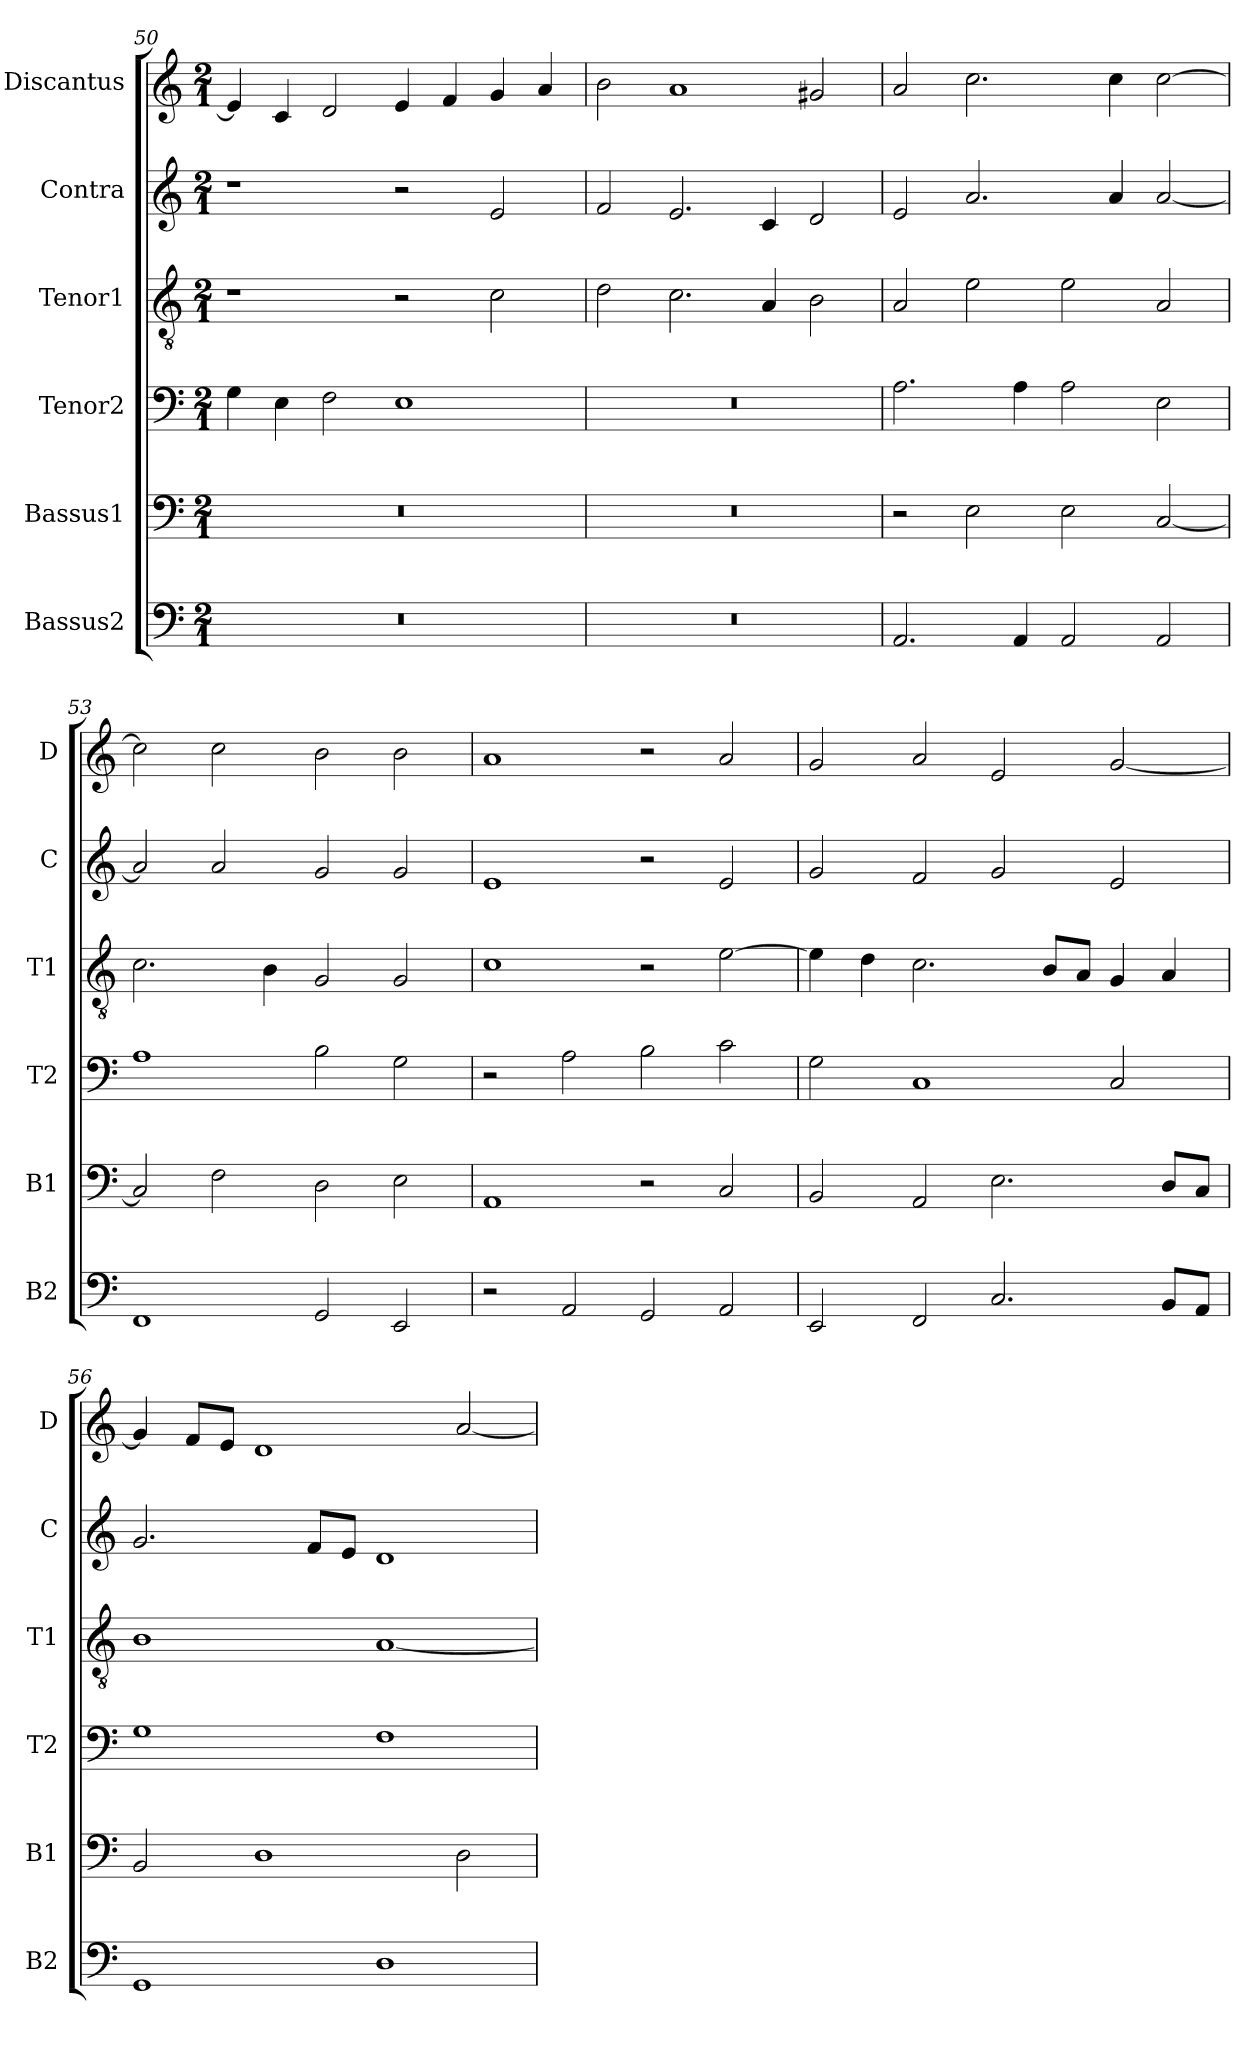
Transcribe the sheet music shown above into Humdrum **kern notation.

**kern	**kern	**kern	**kern	**kern	**kern
*part6	*part5	*part4	*part3	*part2	*part1
*staff6	*staff5	*staff4	*staff3	*staff2	*staff1
*I"Bassus2	*I"Bassus1	*I"Tenor2	*I"Tenor1	*I"Contra	*I"Discantus
*I'B2	*I'B1	*I'T2	*I'T1	*I'C	*I'D
*clefF4	*clefF4	*clefF4	*clefGv2	*clefG2	*clefG2
*k[]	*k[]	*k[]	*k[]	*k[]	*k[]
*M2/1	*M2/1	*M2/1	*M2/1	*M2/1	*M2/1
=50	=50	=50	=50	=50	=50
0r	0r	4G\	1r	1r	4e/]
.	.	4E\	.	.	4c/
.	.	2F\	.	.	2d/
.	.	1E	2r	2r	4e/
.	.	.	.	.	4f/
.	.	.	2c\	2e/	4g/
.	.	.	.	.	4a/
=51	=51	=51	=51	=51	=51
0r	0r	0r	2d\	2f/	2b\
.	.	.	2.c\	2.e/	1a
.	.	.	4A/	4c/	.
.	.	.	2B\	2d/	2g#X/
=52	=52	=52	=52	=52	=52
2.AA/	2r	2.A\	2A/	2e/	2a/
.	2E\	.	2e\	2.a/	2.cc\
4AA/	.	4A\	.	.	.
2AA/	2E\	2A\	2e\	.	.
.	.	.	.	4a/	4cc\
2AA/	[2C/	2E\	2A/	[2a/	[2cc\
=53	=53	=53	=53	=53	=53
1FF	2C/]	1A	2.c\	2a/]	2cc\]
.	2F\	.	.	2a/	2cc\
.	.	.	4B\	.	.
2GG/	2D\	2B\	2G/	2g/	2b\
2EE/	2E\	2G\	2G/	2g/	2b\
=54	=54	=54	=54	=54	=54
2r	1AA	2r	1c	1e	1a
2AA/	.	2A\	.	.	.
2GG/	2r	2B\	2r	2r	2r
2AA/	2C/	2c\	[2e\	2e/	2a/
=55	=55	=55	=55	=55	=55
2EE/	2BB/	2G\	4e\]	2g/	2g/
.	.	.	4d\	.	.
2FF/	2AA/	1C	2.c\	2f/	2a/
2.C/	2.E\	.	.	2g/	2e/
.	.	.	8B/L	.	.
.	.	.	8A/J	.	.
.	.	2C/	4G/	2e/	[2g/
8BB/L	8D/L	.	4A/	.	.
8AA/J	8C/J	.	.	.	.
=56	=56	=56	=56	=56	=56
1GG	2BB/	1G	1B	2.g/	4g/]
.	.	.	.	.	8f/L
.	.	.	.	.	8e/J
.	1D	.	.	.	1d
.	.	.	.	8f/L	.
.	.	.	.	8e/J	.
1D	.	1F	[1A	1d	.
.	2D\	.	.	.	[2a/
=	=	=	=	=	=
*-	*-	*-	*-	*-	*-
